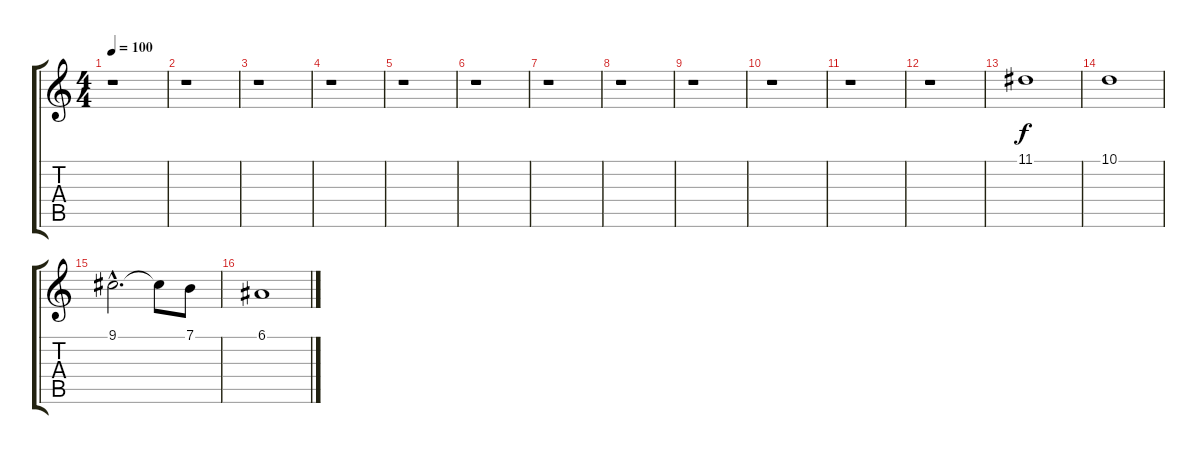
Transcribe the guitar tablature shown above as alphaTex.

\track "" {instrument vibraphone}
\staff {score tabs}
\tuning (E4 B3 G3 D3 A2 E2) {hide}
\ts (4 4)
\tempo 100
\clef g2
\ks c
r.1{dy f instrument vibraphone} |
r.1 |
r.1 |
r.1 |
r.1 |
r.1 |
r.1 |
r.1 |
r.1 |
r.1 |
r.1 |
r.1 |
11.1.1 |
10.1.1 |
9.1{hac}.2{d} 9.1{t}.8 7.1.8 |
6.1.1
